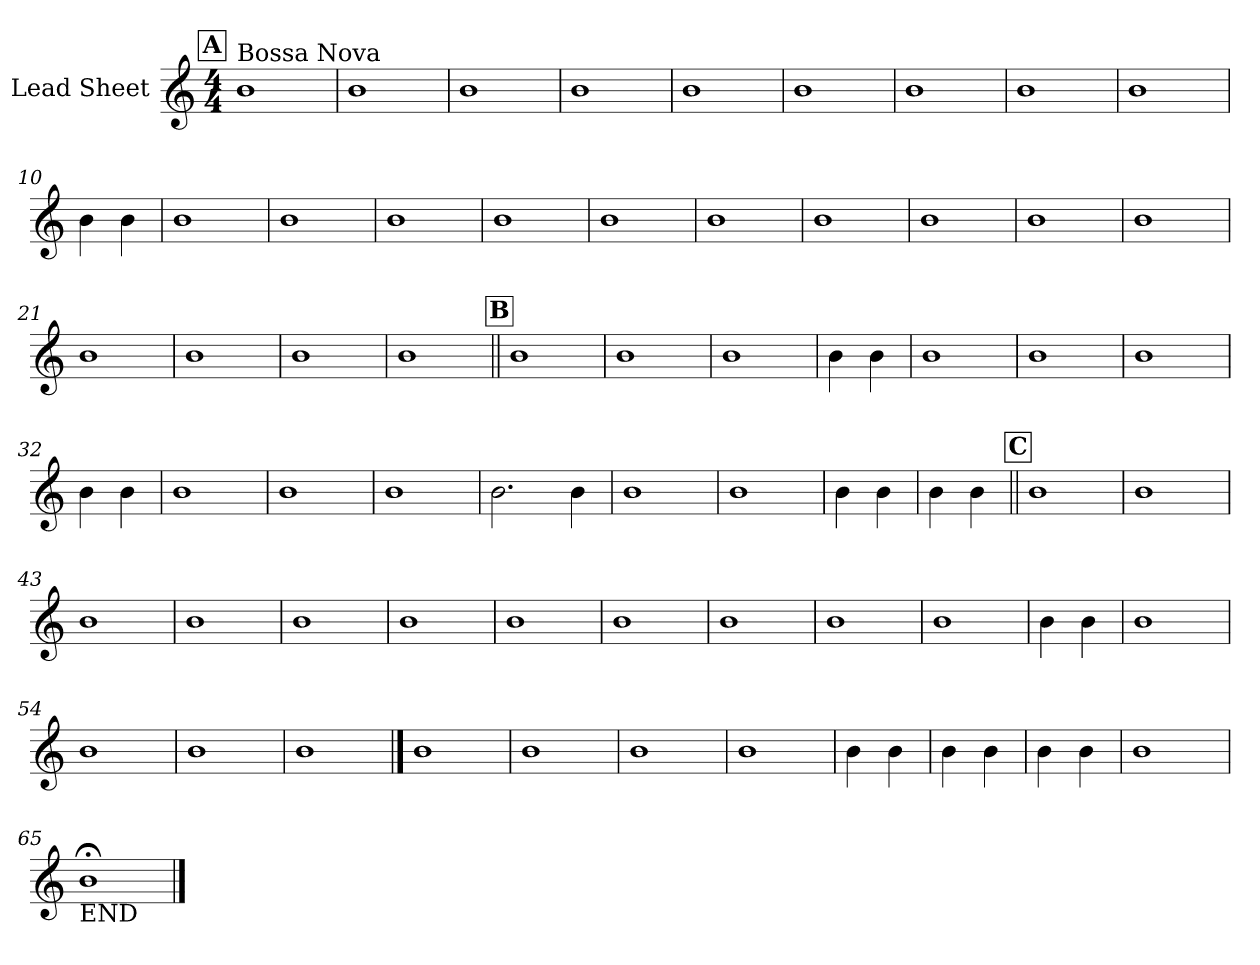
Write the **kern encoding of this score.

**kern
*part1
*staff1
*I"Lead Sheet
*clefG2
*k[]
*M4/4
!!LO:REH:place=s1:a:fs=14:t=A
=1
!LO:TX:a:t=Bossa Nova
1b
=2
1b
=3
1b
=4
1b
=5
1b
=6
1b
=7
1b
=8
1b
!!LO:LB:g=z
=9
1b
=10
4b\
4b\
=11
1b
=12
1b
=13
1b
=14
1b
=15
1b
=16
1b
!!LO:LB:g=z
=17
1b
=18
1b
=19
1b
=20
1b
=21
1b
=22
1b
=23
1b
=24
1b
!!LO:LB:g=z
!!LO:REH:place=s1:a:fs=14:t=B
=25||
1b
=26
1b
=27
1b
=28
4b\
4b\
=29
1b
=30
1b
=31
1b
=32
4b\
4b\
!!LO:LB:g=z
=33
1b
=34
1b
=35
1b
=36
2.b\
4b\
=37
1b
=38
1b
=39
4b\
4b\
=40
4b\
4b\
!!LO:LB:g=z
!!LO:REH:place=s1:a:fs=14:t=C
=41||
1b
=42
1b
=43
1b
=44
1b
=45
1b
=46
1b
=47
1b
=48
1b
!!LO:LB:g=z
=49
1b
=50
1b
=51
1b
=52
4b\
4b\
=53
1b
=54
1b
=55
1b
=56
1b
!!LO:LB:g=z
==57
1b
=58
1b
=59
1b
=60
1b
=61
4b\
4b\
=62
4b\
4b\
=63
4b\
4b\
=64
1b
!!LO:LB:g=z
=65
!LO:TX:b:t=END
1b;<
==
*-
